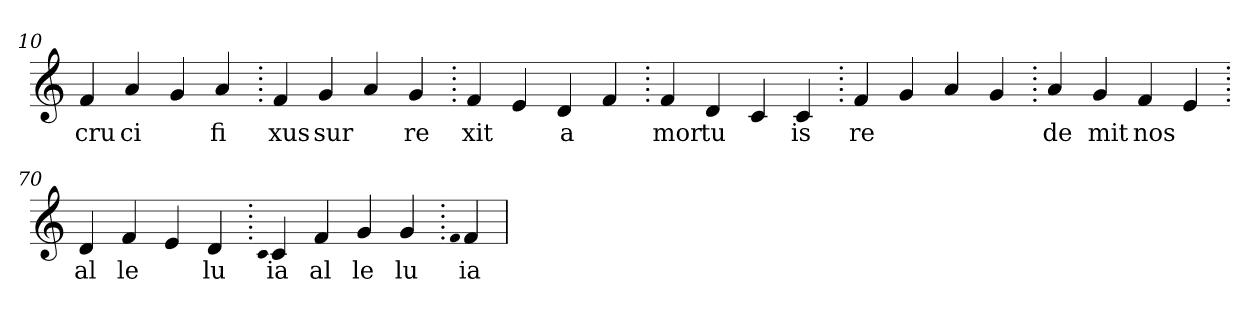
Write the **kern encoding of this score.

**kern	**text
*part1	*part1
*staff1	*staff1
*clefG2	*
=10.	=10.
4f	cru
4a	ci
4g	.
4a	fi
=20.	=20.
4f	xus
4g	sur
4a	.
4g	re
=30.	=30.
4f	xit
4e	.
4d	a
4f	.
=40.	=40.
4f	mor
4d	tu
4c	.
4c	is
=50.	=50.
4f	re
4g	.
4a	.
4g	.
=60.	=60.
4a	de
4g	mit
4f	nos
4e	.
=70.	=70.
4d	al
4f	le
4e	.
4d	lu
=80.	=80.
qqc	.
4c	ia
4f	al
4g	le
4g	lu
=90.	=90.
qqf	.
4f	ia
=	=
*-	*-
